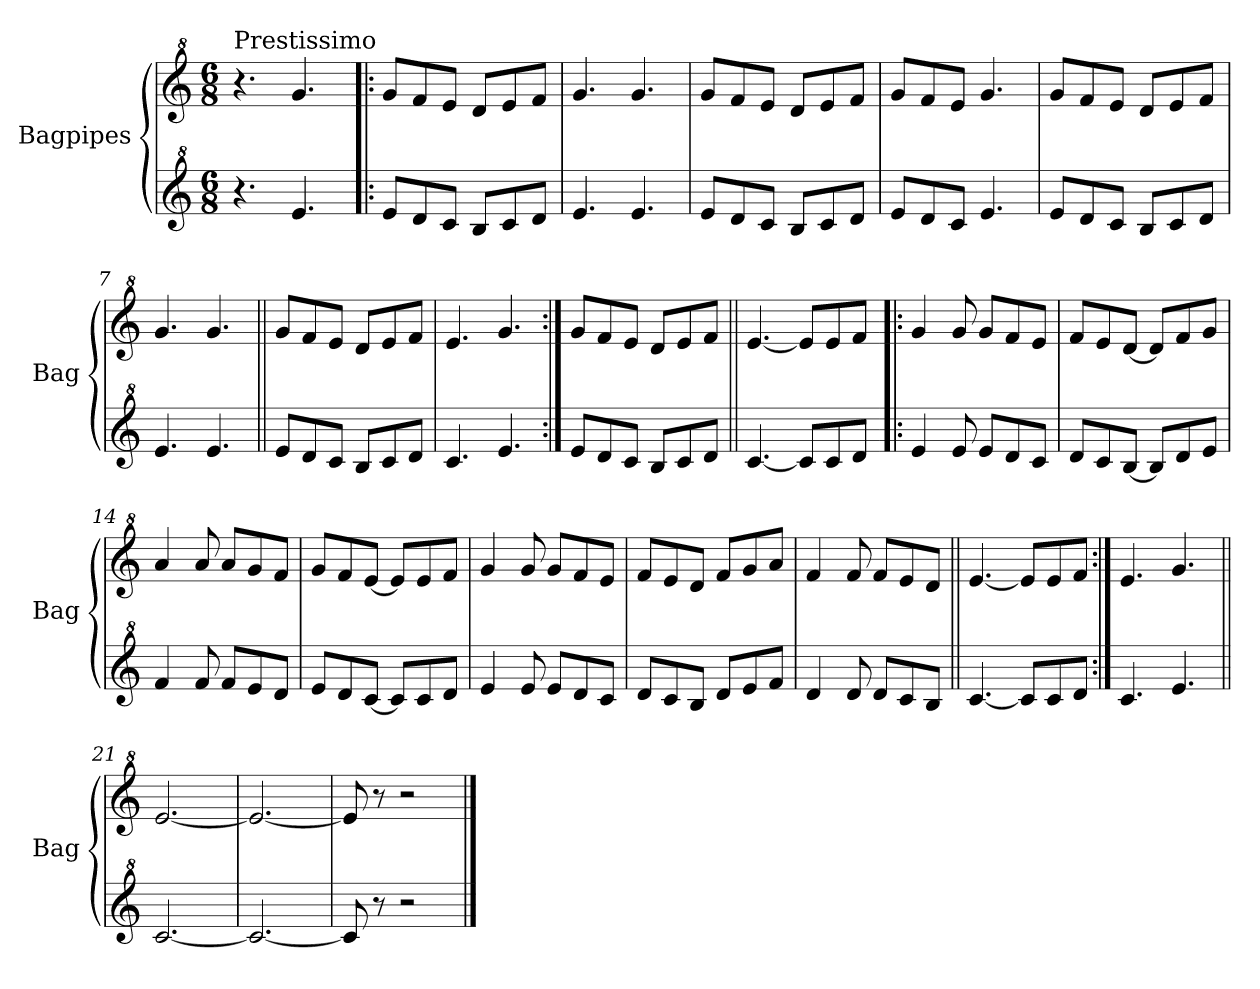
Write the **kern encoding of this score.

**kern	**kern
*part2	*part1
*staff2	*staff1
*I"Bagpipes	*I"Bagpipes
*I'Bag	*I'Bag
*clefG^2	*clefG^2
*k[]	*k[]
*C:	*C:
*M6/8	*M6/8
=1	=1
!	!LO:TX:a:t=Prestissimo
4.r	4.r
4.ee/	4.gg/
=2!|:	=2!|:
8ee/L	8gg/L
8dd/	8ff/
8cc/J	8ee/J
8b/L	8dd/L
8cc/	8ee/
8dd/J	8ff/J
=3	=3
4.ee/	4.gg/
4.ee/	4.gg/
=4	=4
8ee/L	8gg/L
8dd/	8ff/
8cc/J	8ee/J
8b/L	8dd/L
8cc/	8ee/
8dd/J	8ff/J
=5	=5
8ee/L	8gg/L
8dd/	8ff/
8cc/J	8ee/J
4.ee/	4.gg/
=6	=6
8ee/L	8gg/L
8dd/	8ff/
8cc/J	8ee/J
8b/L	8dd/L
8cc/	8ee/
8dd/J	8ff/J
=7	=7
4.ee/	4.gg/
4.ee/	4.gg/
=8||	=8||
8ee/L	8gg/L
8dd/	8ff/
8cc/J	8ee/J
8b/L	8dd/L
8cc/	8ee/
8dd/J	8ff/J
=9	=9
4.cc/	4.ee/
4.ee/	4.gg/
!!LO:LB:g=z
=10:|!	=10:|!
8ee/L	8gg/L
8dd/	8ff/
8cc/J	8ee/J
8b/L	8dd/L
8cc/	8ee/
8dd/J	8ff/J
=11||	=11||
[4.cc/	[4.ee/
8cc/L]	8ee/L]
8cc/	8ee/
8dd/J	8ff/J
=12!|:	=12!|:
4ee/	4gg/
8ee/	8gg/
8ee/L	8gg/L
8dd/	8ff/
8cc/J	8ee/J
=13	=13
8dd/L	8ff/L
8cc/	8ee/
[8b/J	[8dd/J
8b/L]	8dd/L]
8dd/	8ff/
8ee/J	8gg/J
=14	=14
4ff/	4aa/
8ff/	8aa/
8ff/L	8aa/L
8ee/	8gg/
8dd/J	8ff/J
=15	=15
8ee/L	8gg/L
8dd/	8ff/
[8cc/J	[8ee/J
8cc/L]	8ee/L]
8cc/	8ee/
8dd/J	8ff/J
=16	=16
4ee/	4gg/
8ee/	8gg/
8ee/L	8gg/L
8dd/	8ff/
8cc/J	8ee/J
!!LO:LB:g=z
=17	=17
8dd/L	8ff/L
8cc/	8ee/
8b/J	8dd/J
8dd/L	8ff/L
8ee/	8gg/
8ff/J	8aa/J
=18	=18
4dd/	4ff/
8dd/	8ff/
8dd/L	8ff/L
8cc/	8ee/
8b/J	8dd/J
=19||	=19||
[4.cc/	[4.ee/
8cc/L]	8ee/L]
8cc/	8ee/
8dd/J	8ff/J
=20:|!	=20:|!
4.cc/	4.ee/
4.ee/	4.gg/
=21||	=21||
[2.cc/	[2.ee/
=22	=22
2.cc/_	2.ee/_
=23	=23
8cc/]	8ee/]
8r	8r
2r	2r
==	==
*-	*-
